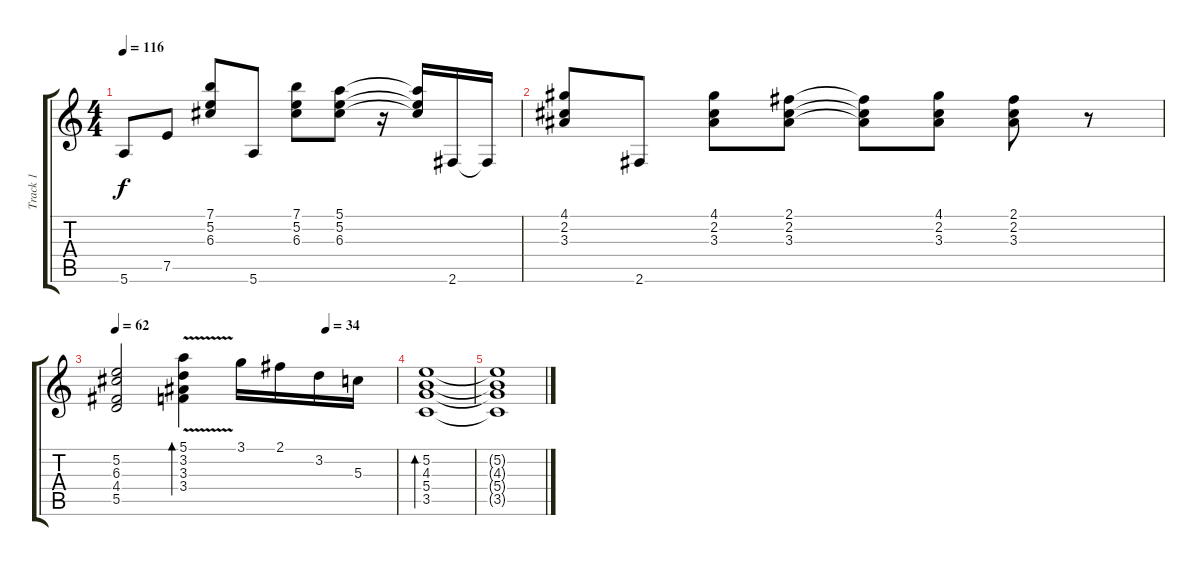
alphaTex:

\track ("Track 1" "Track 1") {instrument acousticguitarsteel}
\staff {score tabs}
\tuning (E4 B3 G3 D3 A2 E2) {hide}
\ts (4 4)
\tempo 116
\clef g2
\ks c
5.6.8{dy f} 7.5.8 (7.1 5.2 6.3).8 5.6.8 (7.1 5.2 6.3).8 (5.1 5.2 6.3).8 r.16 (5.1{t} 5.2{t} 6.3{t}).16 2.6.16 2.6{t}.16 |
(4.1 2.2 3.3).8 2.6.8 (4.1 2.2 3.3).8 (2.1 2.2 3.3).8 (2.1{t} 2.2{t} 3.3{t}).8 (4.1 2.2 3.3).8 (2.1 2.2 3.3).8 r.8 |
\tempo 62
\tempo (34 0.75)
(5.2 6.3 4.4 5.5).2 (5.1{v} 3.2 3.3 3.4).4{bd 240} 3.1.16 2.1.16 3.2.16 5.3.16 |
(5.2 4.3 5.4 3.5).1{bd 480} |
(5.2{t} 4.3{t} 5.4{t} 3.5{t}).1
